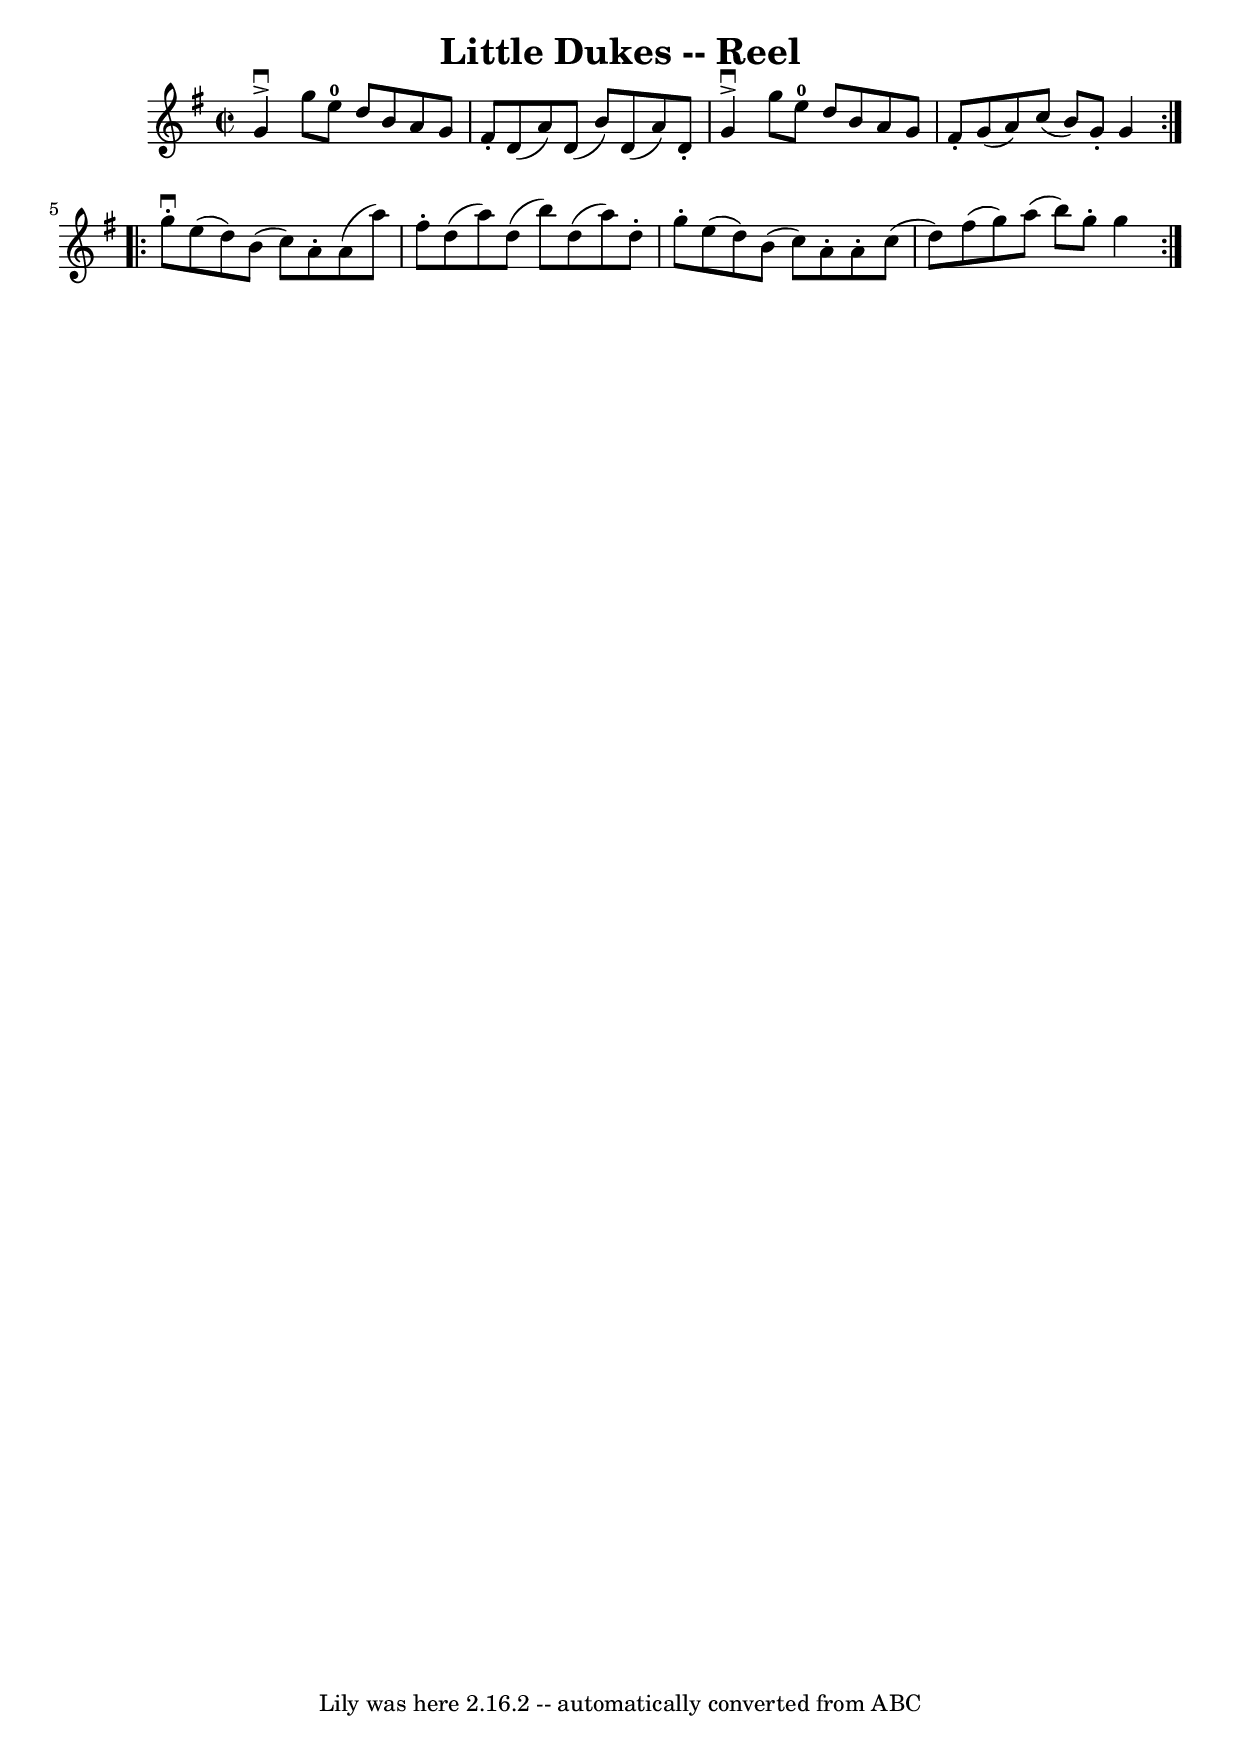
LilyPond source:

\version "2.16.2"
\include "Mammoth.ily"
\header {
  %% book = "Ryan's Mammoth Collection"
  crossRefNumber = "1"
  footnotes = "\\\\305"
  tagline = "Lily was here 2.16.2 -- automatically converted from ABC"
  title = "Little Dukes -- Reel"

}
voicedefault =  {



  \repeat volta 2 {

    \override Staff.TimeSignature #'style = #'C
    \time 2/2 
    \key g \major
 g'4^\downbow^\accent g''8 e''8-0 d''8    
    b'8 a'8 g'8    |
    fis'8 -. d'8 (a'8) d'8 (b'8)   
    d'8 (a'8) d'8 -.   |
    g'4^\downbow^\accent g''8 e''8-0 
    d''8 b'8 a'8 g'8    |
    fis'8 -. g'8 (a'8) c''8 (
    b'8) g'8 -. g'4  
  }     
  \repeat volta 2 {
    g''8^\downbow-. e''8 (
    d''8) b'8 (c''8) a'8 -. a'8 (a''8)   |
    fis''8 -.  
    d''8 (a''8) d''8 (b''8) d''8 (a''8) d''8 -.   |
    
    g''8 -. e''8 (d''8) b'8 (c''8) a'8 -. a'8 -. c''8 (
    |
    d''8) fis''8 (g''8) a''8 (b''8) g''8 -. g''4  

  }   

}

\score{
  <<

    \context Staff="default"
    {
      \voicedefault 
      
    }

  >>
  \layout {
    
  }
  \midi {
  }

}
